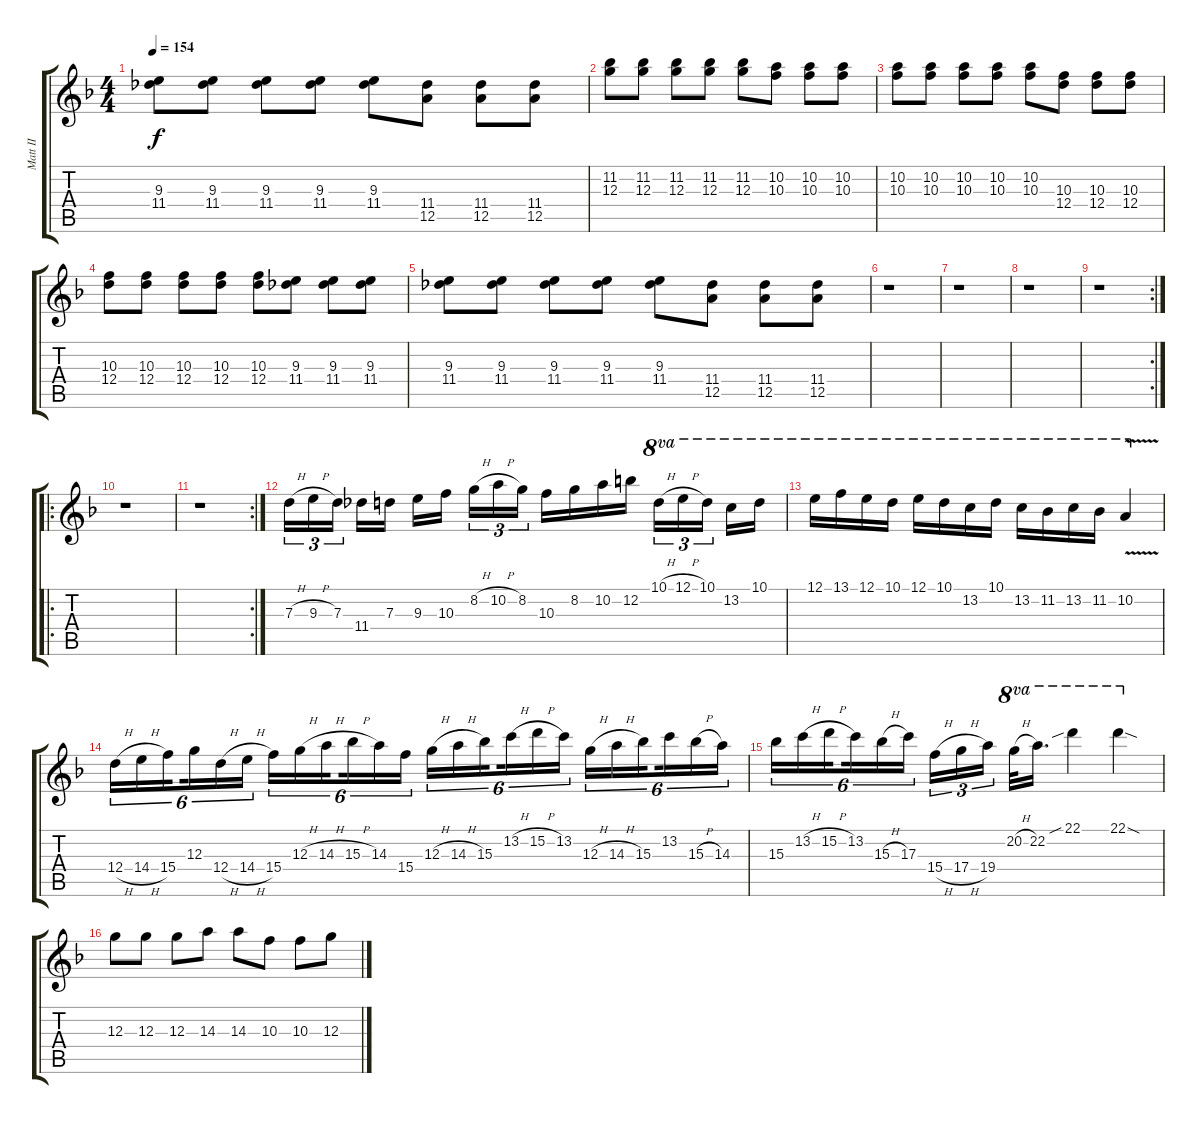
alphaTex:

\track ("Matt II" "Matt II") {instrument distortionguitar}
\staff {score tabs}
\tuning (E4 B3 G3 D3 A2 D2) {hide}
\ts (4 4)
\tempo 154
\clef g2
\ks f
(9.3 11.4).8{dy f} (9.3 11.4).8 (9.3 11.4).8 (9.3 11.4).8 (9.3 11.4).8 (11.4 12.5).8 (11.4 12.5).8 (11.4 12.5).8 |
(11.2 12.3).8 (11.2 12.3).8 (11.2 12.3).8 (11.2 12.3).8 (11.2 12.3).8 (10.2 10.3).8 (10.2 10.3).8 (10.2 10.3).8 |
(10.2 10.3).8 (10.2 10.3).8 (10.2 10.3).8 (10.2 10.3).8 (10.2 10.3).8 (10.3 12.4).8 (10.3 12.4).8 (10.3 12.4).8 |
(10.3 12.4).8 (10.3 12.4).8 (10.3 12.4).8 (10.3 12.4).8 (10.3 12.4).8 (9.3 11.4).8 (9.3 11.4).8 (9.3 11.4).8 |
(9.3 11.4).8 (9.3 11.4).8 (9.3 11.4).8 (9.3 11.4).8 (9.3 11.4).8 (11.4 12.5).8 (11.4 12.5).8 (11.4 12.5).8 |
r.1 |
r.1 |
r.1 |
\rc 2
r.1 |
\ro
r.1 |
\rc 2
r.1 |
7.3{h}.16{tu (3 2)} 9.3{h}.16{tu (3 2)} 7.3.16{tu (3 2) beam splitsecondary} 11.4.16 7.3.16 9.3.16 10.3.16{beam splitsecondary} 8.2{h}.16{tu (3 2)} 10.2{h}.16{tu (3 2)} 8.2.16{tu (3 2)} 10.3.16 8.2.16 10.2.16 12.2.16 10.1{h}.16{tu (3 2) ot 8va} 12.1{h}.16{tu (3 2) ot 8va} 10.1.16{tu (3 2) ot 8va beam splitsecondary} 13.2.16{ot 8va} 10.1.16{ot 8va} |
12.1.16{ot 8va} 13.1.16{ot 8va} 12.1.16{ot 8va} 10.1.16{ot 8va} 12.1.16{ot 8va} 10.1.16{ot 8va} 13.2.16{ot 8va} 10.1.16{ot 8va} 13.2.16{ot 8va} 11.2.16{ot 8va} 13.2.16{ot 8va} 11.2.16{ot 8va} 10.2{v}.4{ot 8va} |
12.4{h}.16{tu (6 4)} 14.4{h}.16{tu (6 4)} 15.4.16{tu (6 4) beam splitsecondary} 12.3.16{tu (6 4)} 12.4{h}.16{tu (6 4)} 14.4{h}.16{tu (6 4)} 15.4.16{tu (6 4)} 12.3{h}.16{tu (6 4)} 14.3{h}.16{tu (6 4) beam splitsecondary} 15.3{h}.16{tu (6 4)} 14.3.16{tu (6 4)} 15.4.16{tu (6 4)} 12.3{h}.16{tu (6 4)} 14.3{h}.16{tu (6 4)} 15.3.16{tu (6 4) beam splitsecondary} 13.2{h}.16{tu (6 4)} 15.2{h}.16{tu (6 4)} 13.2.16{tu (6 4)} 12.3{h}.16{tu (6 4)} 14.3{h}.16{tu (6 4)} 15.3.16{tu (6 4) beam splitsecondary} 13.2.16{tu (6 4)} 15.3{h}.16{tu (6 4)} 14.3.16{tu (6 4)} |
15.3.16{tu (6 4)} 13.2{h}.16{tu (6 4)} 15.2{h}.16{tu (6 4) beam splitsecondary} 13.2.16{tu (6 4)} 15.3{h}.16{tu (6 4)} 17.3.16{tu (6 4)} 15.4{h}.16{tu (3 2)} 17.4{h}.16{tu (3 2)} 19.4.16{tu (3 2) beam splitsecondary} 20.2{h}.32{ot 8va} 22.2.16{d ot 8va} 22.1{sib}.4{ot 8va} 22.1{sod}.4{ot 8va} |
12.3.8 12.3.8 12.3.8 14.3.8 14.3.8 10.3.8 10.3.8 12.3.8
